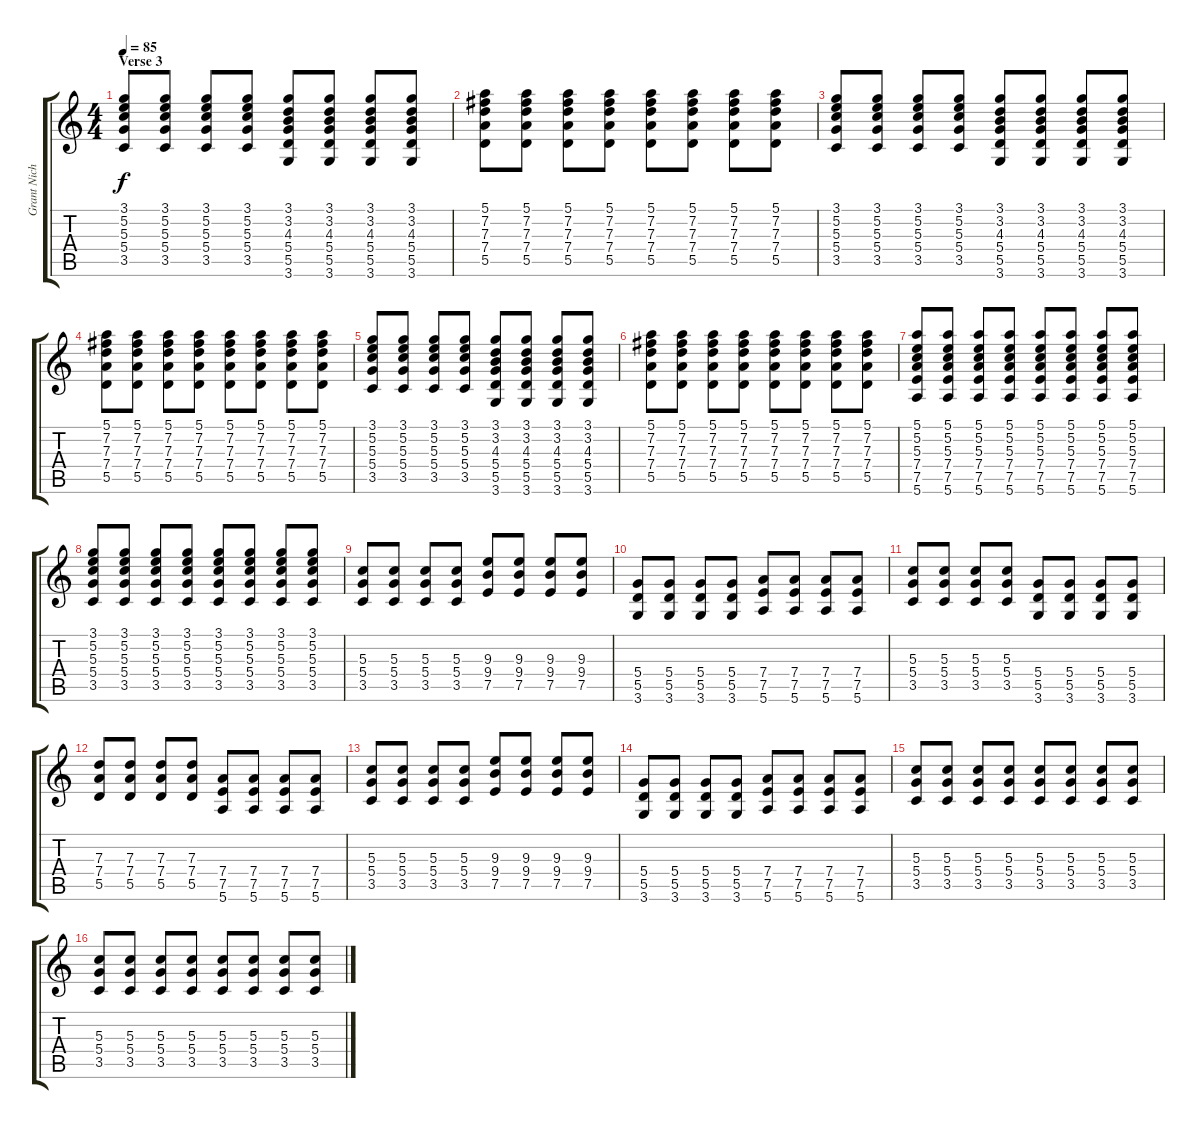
\track ("Grant Nicholas" "Grant Nich") {instrument electricguitarclean}
\staff {score tabs}
\tuning (E4 B3 G3 D3 A2 E2) {hide}
\ts (4 4)
\section ("" "Verse 3")
\tempo 85
\clef g2
\ks c
(3.1 5.2 5.3 5.4 3.5).8{dy f} (3.1 5.2 5.3 5.4 3.5).8 (3.1 5.2 5.3 5.4 3.5).8 (3.1 5.2 5.3 5.4 3.5).8 (3.1 3.2 4.3 5.4 5.5 3.6).8 (3.1 3.2 4.3 5.4 5.5 3.6).8 (3.1 3.2 4.3 5.4 5.5 3.6).8 (3.1 3.2 4.3 5.4 5.5 3.6).8 |
(5.1 7.2 7.3 7.4 5.5).8 (5.1 7.2 7.3 7.4 5.5).8 (5.1 7.2 7.3 7.4 5.5).8 (5.1 7.2 7.3 7.4 5.5).8 (5.1 7.2 7.3 7.4 5.5).8 (5.1 7.2 7.3 7.4 5.5).8 (5.1 7.2 7.3 7.4 5.5).8 (5.1 7.2 7.3 7.4 5.5).8 |
(3.1 5.2 5.3 5.4 3.5).8 (3.1 5.2 5.3 5.4 3.5).8 (3.1 5.2 5.3 5.4 3.5).8 (3.1 5.2 5.3 5.4 3.5).8 (3.1 3.2 4.3 5.4 5.5 3.6).8 (3.1 3.2 4.3 5.4 5.5 3.6).8 (3.1 3.2 4.3 5.4 5.5 3.6).8 (3.1 3.2 4.3 5.4 5.5 3.6).8 |
(5.1 7.2 7.3 7.4 5.5).8 (5.1 7.2 7.3 7.4 5.5).8 (5.1 7.2 7.3 7.4 5.5).8 (5.1 7.2 7.3 7.4 5.5).8 (5.1 7.2 7.3 7.4 5.5).8 (5.1 7.2 7.3 7.4 5.5).8 (5.1 7.2 7.3 7.4 5.5).8 (5.1 7.2 7.3 7.4 5.5).8 |
(3.1 5.2 5.3 5.4 3.5).8 (3.1 5.2 5.3 5.4 3.5).8 (3.1 5.2 5.3 5.4 3.5).8 (3.1 5.2 5.3 5.4 3.5).8 (3.1 3.2 4.3 5.4 5.5 3.6).8 (3.1 3.2 4.3 5.4 5.5 3.6).8 (3.1 3.2 4.3 5.4 5.5 3.6).8 (3.1 3.2 4.3 5.4 5.5 3.6).8 |
(5.1 7.2 7.3 7.4 5.5).8 (5.1 7.2 7.3 7.4 5.5).8 (5.1 7.2 7.3 7.4 5.5).8 (5.1 7.2 7.3 7.4 5.5).8 (5.1 7.2 7.3 7.4 5.5).8 (5.1 7.2 7.3 7.4 5.5).8 (5.1 7.2 7.3 7.4 5.5).8 (5.1 7.2 7.3 7.4 5.5).8 |
(5.1 5.2 5.3 7.4 7.5 5.6).8 (5.1 5.2 5.3 7.4 7.5 5.6).8 (5.1 5.2 5.3 7.4 7.5 5.6).8 (5.1 5.2 5.3 7.4 7.5 5.6).8 (5.1 5.2 5.3 7.4 7.5 5.6).8 (5.1 5.2 5.3 7.4 7.5 5.6).8 (5.1 5.2 5.3 7.4 7.5 5.6).8 (5.1 5.2 5.3 7.4 7.5 5.6).8 |
(3.1 5.2 5.3 5.4 3.5).8 (3.1 5.2 5.3 5.4 3.5).8 (3.1 5.2 5.3 5.4 3.5).8 (3.1 5.2 5.3 5.4 3.5).8 (3.1 5.2 5.3 5.4 3.5).8 (3.1 5.2 5.3 5.4 3.5).8 (3.1 5.2 5.3 5.4 3.5).8 (3.1 5.2 5.3 5.4 3.5).8 |
(5.3 5.4 3.5).8{volume 14 instrument distortionguitar} (5.3 5.4 3.5).8 (5.3 5.4 3.5).8 (5.3 5.4 3.5).8 (9.3 9.4 7.5).8 (9.3 9.4 7.5).8 (9.3 9.4 7.5).8 (9.3 9.4 7.5).8 |
(5.4 5.5 3.6).8 (5.4 5.5 3.6).8 (5.4 5.5 3.6).8 (5.4 5.5 3.6).8 (7.4 7.5 5.6).8 (7.4 7.5 5.6).8 (7.4 7.5 5.6).8 (7.4 7.5 5.6).8 |
(5.3 5.4 3.5).8 (5.3 5.4 3.5).8 (5.3 5.4 3.5).8 (5.3 5.4 3.5).8 (5.4 5.5 3.6).8 (5.4 5.5 3.6).8 (5.4 5.5 3.6).8 (5.4 5.5 3.6).8 |
(7.3 7.4 5.5).8 (7.3 7.4 5.5).8 (7.3 7.4 5.5).8 (7.3 7.4 5.5).8 (7.4 7.5 5.6).8 (7.4 7.5 5.6).8 (7.4 7.5 5.6).8 (7.4 7.5 5.6).8 |
(5.3 5.4 3.5).8 (5.3 5.4 3.5).8 (5.3 5.4 3.5).8 (5.3 5.4 3.5).8 (9.3 9.4 7.5).8 (9.3 9.4 7.5).8 (9.3 9.4 7.5).8 (9.3 9.4 7.5).8 |
(5.4 5.5 3.6).8 (5.4 5.5 3.6).8 (5.4 5.5 3.6).8 (5.4 5.5 3.6).8 (7.4 7.5 5.6).8 (7.4 7.5 5.6).8 (7.4 7.5 5.6).8 (7.4 7.5 5.6).8 |
(5.3 5.4 3.5).8 (5.3 5.4 3.5).8 (5.3 5.4 3.5).8 (5.3 5.4 3.5).8 (5.3 5.4 3.5).8 (5.3 5.4 3.5).8 (5.3 5.4 3.5).8 (5.3 5.4 3.5).8 |
(5.3 5.4 3.5).8 (5.3 5.4 3.5).8 (5.3 5.4 3.5).8 (5.3 5.4 3.5).8 (5.3 5.4 3.5).8 (5.3 5.4 3.5).8 (5.3 5.4 3.5).8 (5.3 5.4 3.5).8
